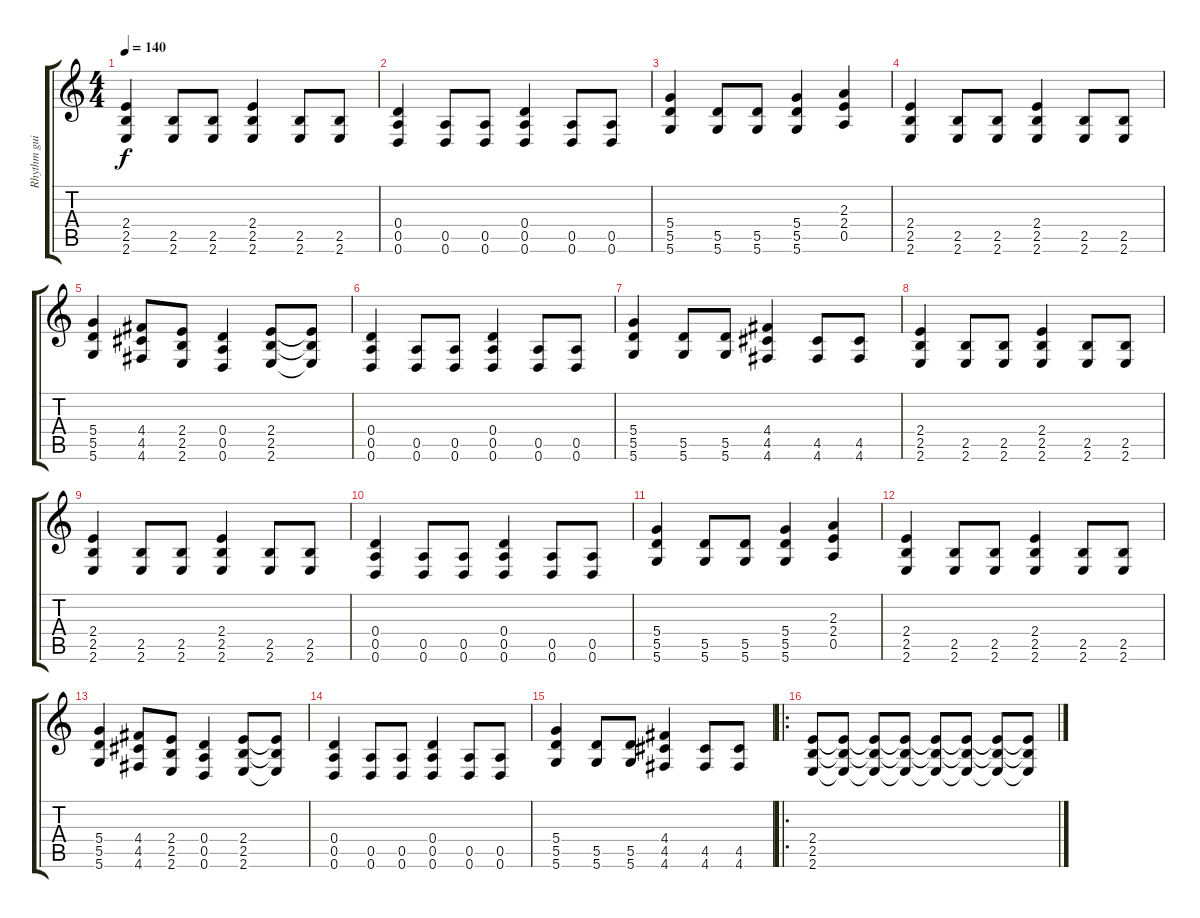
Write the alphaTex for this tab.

\track ("Rhythm guitar" "Rhythm gui") {instrument distortionguitar}
\staff {score tabs}
\tuning (E4 B3 G3 D3 A2 D2) {hide}
\ts (4 4)
\tempo 140
\clef g2
\ks c
(2.4 2.5 2.6).4{dy f} (2.5 2.6).8 (2.5 2.6).8 (2.4 2.5 2.6).4 (2.5 2.6).8 (2.5 2.6).8 |
(0.4 0.5 0.6).4 (0.5 0.6).8 (0.5 0.6).8 (0.4 0.5 0.6).4 (0.5 0.6).8 (0.5 0.6).8 |
(5.4 5.5 5.6).4 (5.5 5.6).8 (5.5 5.6).8 (5.4 5.5 5.6).4 (2.3 2.4 0.5).4 |
(2.4 2.5 2.6).4 (2.5 2.6).8 (2.5 2.6).8 (2.4 2.5 2.6).4 (2.5 2.6).8 (2.5 2.6).8 |
(5.4 5.5 5.6).4 (4.4 4.5 4.6).8 (2.4 2.5 2.6).8 (0.4 0.5 0.6).4 (2.4 2.5 2.6).8 (2.4{t} 2.5{t} 2.6{t}).8 |
(0.4 0.5 0.6).4 (0.5 0.6).8 (0.5 0.6).8 (0.4 0.5 0.6).4 (0.5 0.6).8 (0.5 0.6).8 |
(5.4 5.5 5.6).4 (5.5 5.6).8 (5.5 5.6).8 (4.4 4.5 4.6).4 (4.5 4.6).8 (4.5 4.6).8 |
(2.4 2.5 2.6).4 (2.5 2.6).8 (2.5 2.6).8 (2.4 2.5 2.6).4 (2.5 2.6).8 (2.5 2.6).8 |
(2.4 2.5 2.6).4 (2.5 2.6).8 (2.5 2.6).8 (2.4 2.5 2.6).4 (2.5 2.6).8 (2.5 2.6).8 |
(0.4 0.5 0.6).4 (0.5 0.6).8 (0.5 0.6).8 (0.4 0.5 0.6).4 (0.5 0.6).8 (0.5 0.6).8 |
(5.4 5.5 5.6).4 (5.5 5.6).8 (5.5 5.6).8 (5.4 5.5 5.6).4 (2.3 2.4 0.5).4 |
(2.4 2.5 2.6).4 (2.5 2.6).8 (2.5 2.6).8 (2.4 2.5 2.6).4 (2.5 2.6).8 (2.5 2.6).8 |
(5.4 5.5 5.6).4 (4.4 4.5 4.6).8 (2.4 2.5 2.6).8 (0.4 0.5 0.6).4 (2.4 2.5 2.6).8 (2.4{t} 2.5{t} 2.6{t}).8 |
(0.4 0.5 0.6).4 (0.5 0.6).8 (0.5 0.6).8 (0.4 0.5 0.6).4 (0.5 0.6).8 (0.5 0.6).8 |
(5.4 5.5 5.6).4 (5.5 5.6).8 (5.5 5.6).8 (4.4 4.5 4.6).4 (4.5 4.6).8 (4.5 4.6).8 |
\ro
(2.4 2.5 2.6).8 (2.4{t} 2.5{t} 2.6{t}).8 (2.4{t} 2.5{t} 2.6{t}).8 (2.4{t} 2.5{t} 2.6{t}).8 (2.4{t} 2.5{t} 2.6{t}).8 (2.4{t} 2.5{t} 2.6{t}).8 (2.4{t} 2.5{t} 2.6{t}).8 (2.4{t} 2.5{t} 2.6{t}).8
